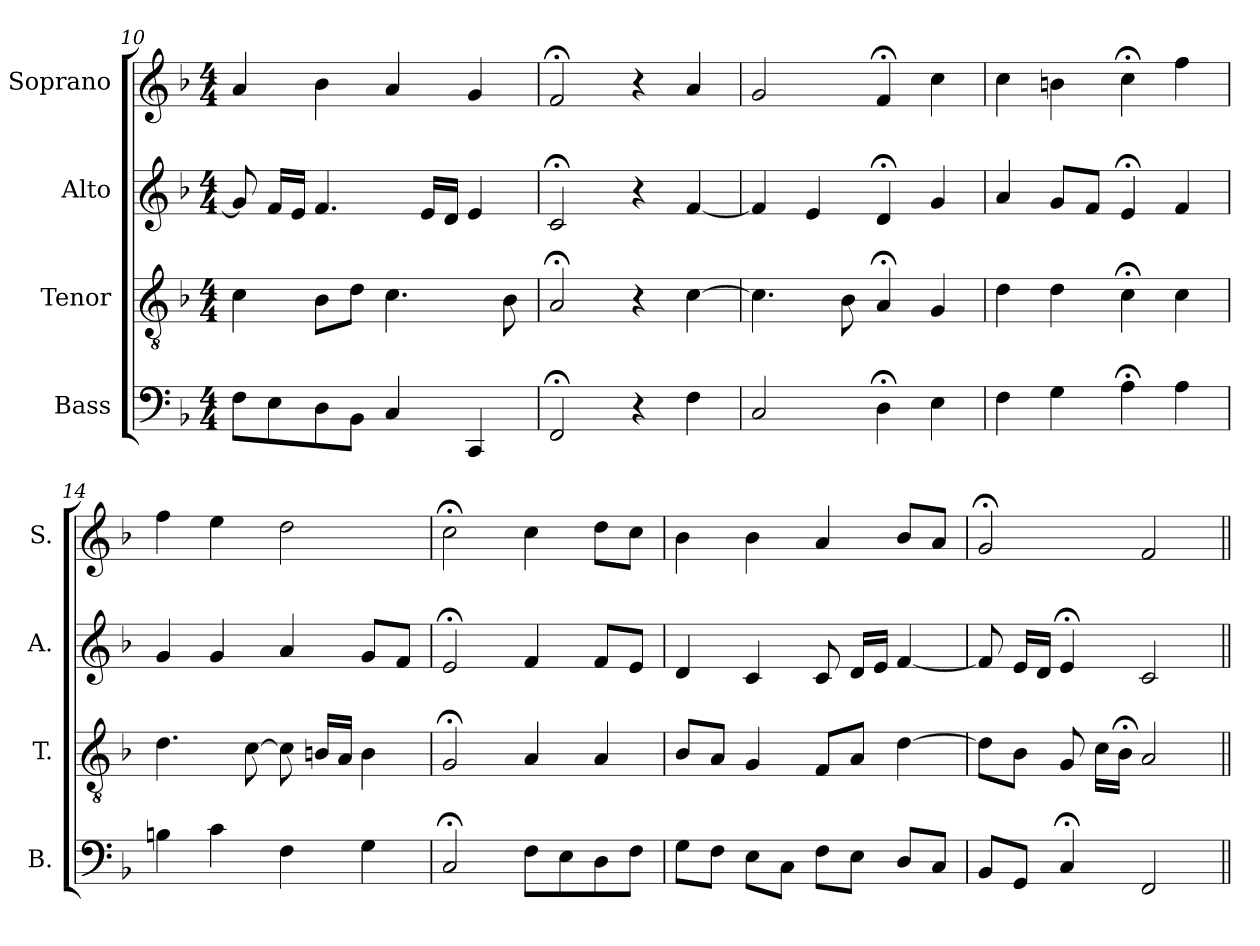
**kern	**kern	**kern	**kern
*part4	*part3	*part2	*part1
*staff4	*staff3	*staff2	*staff1
*I"Bass	*I"Tenor	*I"Alto	*I"Soprano
*I'B.	*I'T.	*I'A.	*I'S.
!!LO:PB:g=z
*clefF4	*clefGv2	*clefG2	*clefG2
*	*ITrd7c12	*	*
*k[b-]	*k[b-]	*k[b-]	*k[b-]
*F:	*F:	*F:	*F:
*M4/4	*M4/4	*M4/4	*M4/4
=10	=10	=10	=10
8F\L	4C\	8g/]	4a/
8E\	.	16f/LL	.
.	.	16e/JJ	.
8D\	8BB-\L	4.f/	4b-\
8BB-\J	8D\J	.	.
4C/	4.C\	.	4a/
.	.	16e/LL	.
.	.	16d/JJ	.
4CC/	.	4e/	4g/
.	8BB-\	.	.
=11	=11	=11	=11
2FF;</	2AA;</	2c;</	2f;</
4r	4r	4r	4r
4F\	[4C\	[4f/	4a/
=12	=12	=12	=12
2C/	4.C\]	4f/]	2g/
.	.	4e/	.
.	8BB-\	.	.
4D;<\	4AA;</	4d;</	4f;</
4E\	4GG/	4g/	4cc\
=13	=13	=13	=13
4F\	4D\	4a/	4cc\
4G\	4D\	8g/L	4bn\
.	.	8f/J	.
4A;<\	4C;<\	4e;</	4cc;<\
4A\	4C\	4f/	4ff\
!!LO:LB:g=z
=14	=14	=14	=14
4Bn\	4.D\	4g/	4ff\
4c\	.	4g/	4ee\
.	[8C\	.	.
4F\	8C\]	4a/	2dd\
.	16BBn/LL	.	.
.	16AA/JJ	.	.
4G\	4BB\	8g/L	.
.	.	8f/J	.
=15	=15	=15	=15
2C;</	2GG;</	2e;</	2cc;<\
8F\L	4AA/	4f/	4cc\
8E\	.	.	.
8D\	4AA/	8f/L	8dd\L
8F\J	.	8e/J	8cc\J
=16	=16	=16	=16
8G\L	8BB-/L	4d/	4b-\
8F\J	8AA/J	.	.
8E\L	4GG/	4c/	4b-\
8C\J	.	.	.
8F\L	8FF/L	8c/	4a/
8E\J	8AA/J	16d/LL	.
.	.	16e/JJ	.
8D/L	[4D\	[4f/	8b-/L
8C/J	.	.	8a/J
=17	=17	=17	=17
8BB-/L	8D\L]	8f/]	2g;</
8GG/J	8BB-\J	16e/LL	.
.	.	16d/JJ	.
4C;</	8GG/	4e;</	.
.	16C\LL	.	.
.	16BB-;<\JJ	.	.
2FF/	2AA/	2c/	2f/
=||	=||	=||	=||
*-	*-	*-	*-
